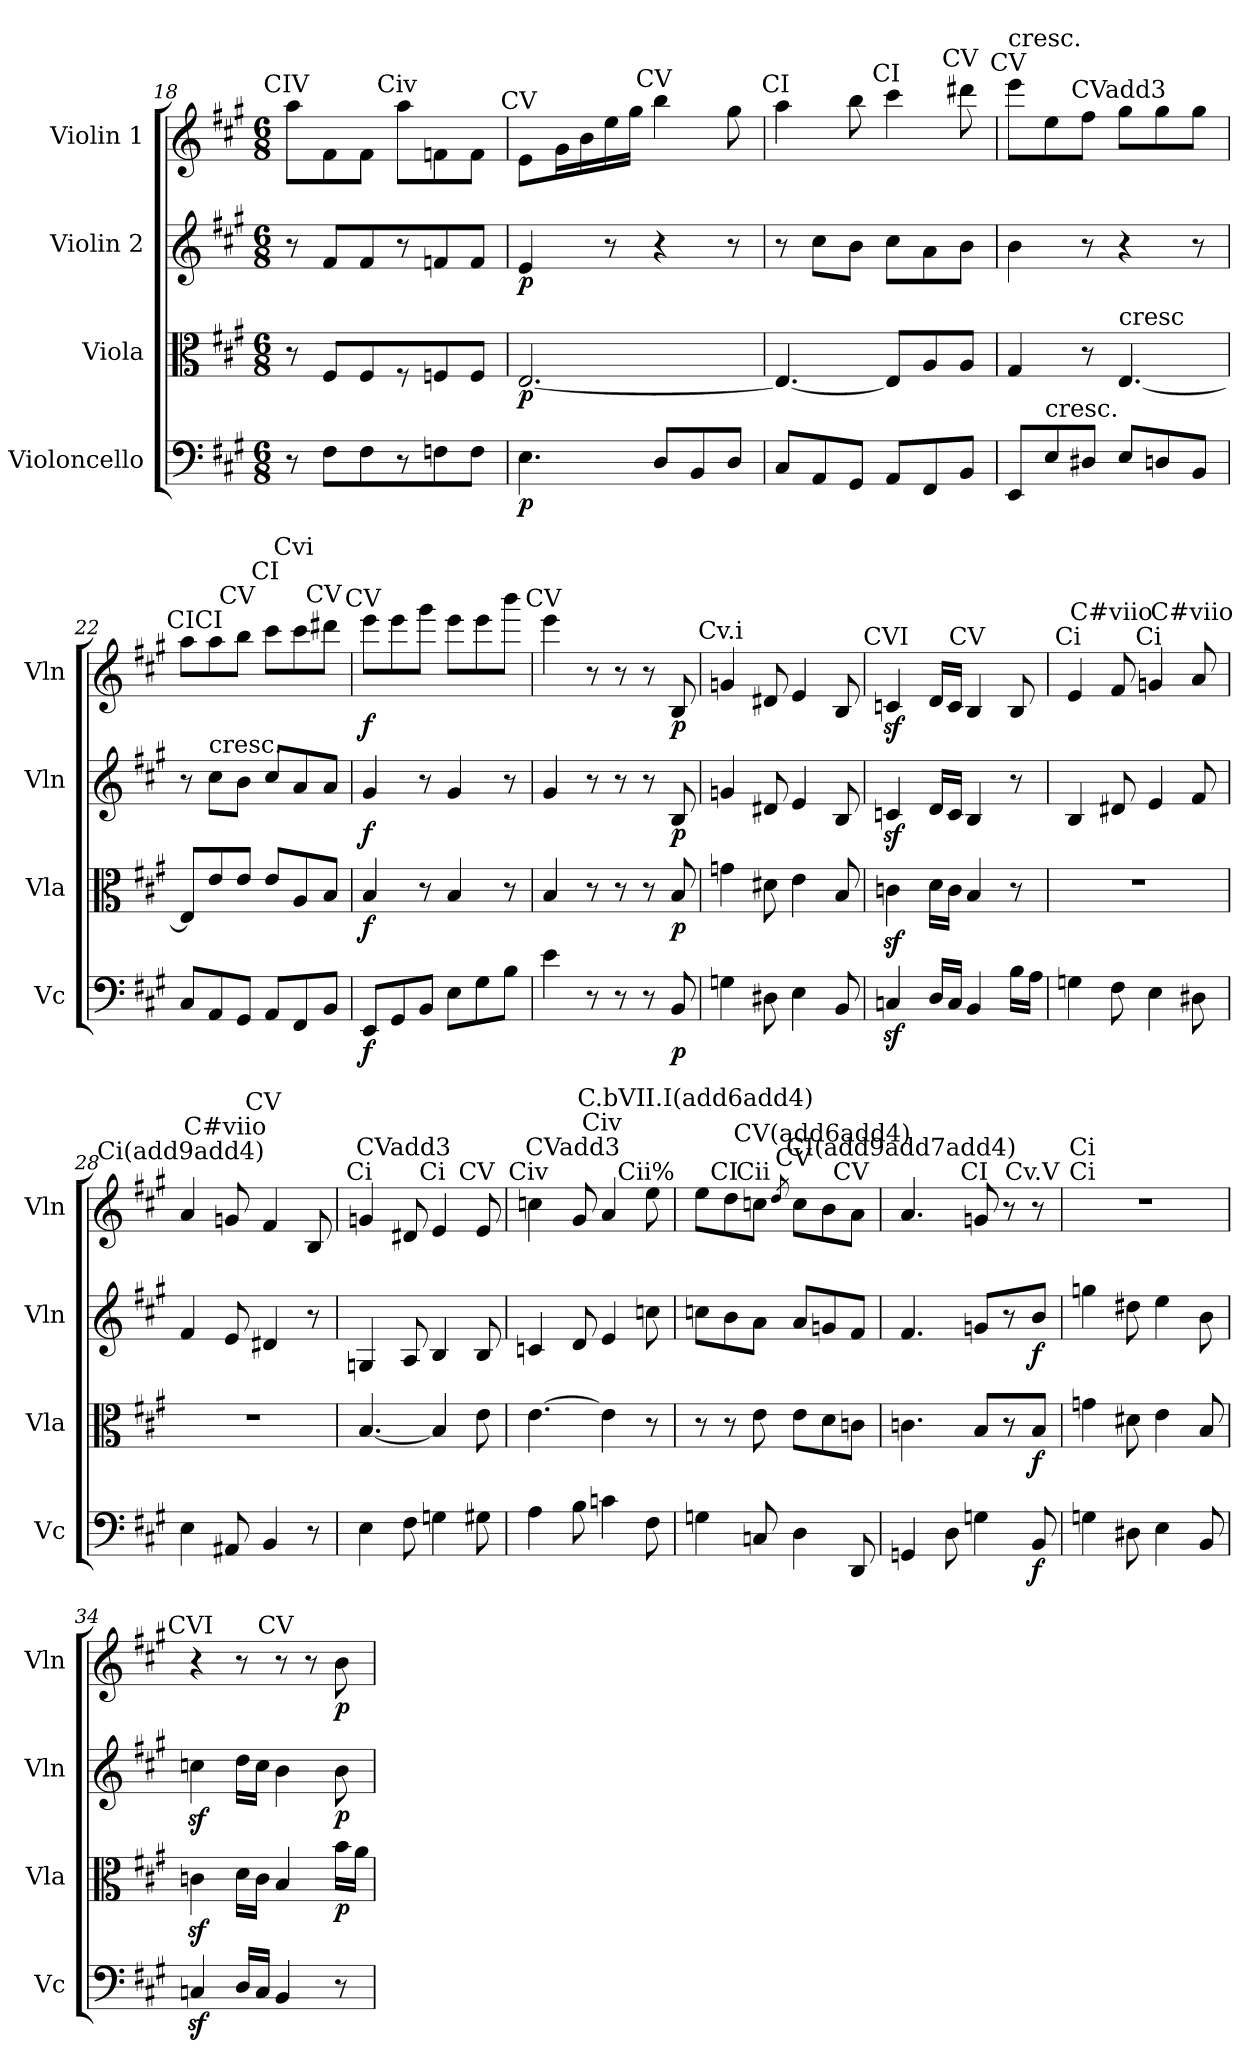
**kern	**dynam	**kern	**dynam	**kern	**dynam	**kern	**dynam
*part4	*part4	*part3	*part3	*part2	*part2	*part1	*part1
*staff4	*staff4	*staff3	*staff3	*staff2	*staff2	*staff1	*staff1
*I"Violoncello	*	*I"Viola	*	*I"Violin 2	*	*I"Violin 1	*
*I'Vc	*	*I'Vla	*	*I'Vln	*	*I'Vln	*
!!LO:PB:g=z
*clefF4	*	*clefC3	*	*clefG2	*	*clefG2	*
*k[f#c#g#]	*	*k[f#c#g#]	*	*k[f#c#g#]	*	*k[f#c#g#]	*
*A:	*	*A:	*	*A:	*	*A:	*
*M6/8	*	*M6/8	*	*M6/8	*	*M6/8	*
=18	=18	=18	=18	=18	=18	=18	=18
!	!	!	!	!	!	!LO:TX:a:cj:t=CIV	!
8r	.	8r	.	8r	.	8aa\L	.
8F#\L	.	8F#/L	.	8f#/L	.	8f#\	.
8F#\	.	8F#/	.	8f#/	.	8f#\J	.
!	!	!	!	!	!	!LO:TX:a:cj:t=Civ	!
8r	.	8r	.	8r	.	8aa\L	.
8Fn\	.	8Fn/	.	8fn/	.	8fn\	.
8F\J	.	8F/J	.	8f/J	.	8f\J	.
=19	=19	=19	=19	=19	=19	=19	=19
!	!	!	!	!	!	!LO:TX:a:cj:t=CV	!
!	!LO:DY:b	!	!LO:DY:b	!	!LO:DY:b	!	!
4.E\	p	[2.E/	p	4e/	p	8e\L	.
.	.	.	.	.	.	16g#\L	.
.	.	.	.	.	.	16b\	.
.	.	.	.	8r	.	16ee\	.
.	.	.	.	.	.	16gg#\JJ	.
!	!	!	!	!	!	!LO:TX:a:cj:t=CV	!
8D/L	.	.	.	4r	.	4bb\	.
8BB/	.	.	.	.	.	.	.
8D/J	.	.	.	8r	.	8gg#\	.
=20	=20	=20	=20	=20	=20	=20	=20
!	!	!	!	!	!	!LO:TX:a:cj:t=CI	!
8C#/L	.	4.E/_	.	8r	.	4aa\	.
8AA/	.	.	.	8cc#\L	.	.	.
8GG#/J	.	.	.	8b\J	.	8bb\	.
!	!	!	!	!	!	!LO:TX:a:cj:t=CI	!
8AA/L	.	8E/L]	.	8cc#\L	.	4ccc#\	.
8FF#/	.	8A/	.	8a\	.	.	.
!	!	!	!	!	!	!LO:TX:a:cj:t=CV	!
8BB/J	.	8A/J	.	8b\J	.	8ddd#X\	.
=21	=21	=21	=21	=21	=21	=21	=21
!	!	!	!	!	!	!LO:TX:a:cj:t=CV	!
!	!	!	!	!	!	!LO:TX:a:t=cresc.	!
8EE/L	.	4G#/	.	4b\	.	8eee\L	.
!LO:TX:a:t=cresc.	!	!	!	!	!	!	!
8E/	.	.	.	.	.	8ee\	.
8D#X/J	.	8r	.	8r	.	8ff#\J	.
!	!	!	!	!	!	!LO:TX:a:cj:t=CVadd3	!
!	!	!LO:TX:a:t=cresc	!	!	!	!	!
8E/L	.	[4.E/	.	4r	.	8gg#\L	.
8Dn/	.	.	.	.	.	8gg#\	.
8BB/J	.	.	.	8r	.	8gg#\J	.
!!LO:LB:g=z
=22	=22	=22	=22	=22	=22	=22	=22
!	!	!	!	!	!	!LO:TX:a:cj:t=CI	!
8C#/L	.	8E/L]	.	8r	.	8aa\L	.
!	!	!	!	!	!	!LO:TX:a:cj:t=CI	!
!	!	!	!	!LO:TX:a:t=cresc.	!	!	!
8AA/	.	8e/	.	8cc#\L	.	8aa\	.
!	!	!	!	!	!	!LO:TX:a:cj:t=CV	!
8GG#/J	.	8e/J	.	8b\J	.	8bb\J	.
!	!	!	!	!	!	!LO:TX:a:cj:t=CI	!
8AA/L	.	8e/L	.	8cc#/L	.	8ccc#\L	.
!	!	!	!	!	!	!LO:TX:a:cj:t=Cvi	!
8FF#/	.	8A/	.	8a/	.	8ccc#\	.
!	!	!	!	!	!	!LO:TX:a:cj:t=CV	!
8BB/J	.	8B/J	.	8a/J	.	8ddd#X\J	.
!!LO:PB:g=z
=23	=23	=23	=23	=23	=23	=23	=23
!	!	!	!	!	!	!LO:TX:a:cj:t=CV	!
!	!LO:DY:b	!	!LO:DY:b	!	!LO:DY:b	!	!LO:DY:b
8EE/L	f	4B/	f	4g#/	f	8eee\L	f
8GG#/	.	.	.	.	.	8eee\	.
8BB/J	.	8r	.	8r	.	8ggg#\J	.
8E\L	.	4B/	.	4g#/	.	8eee\L	.
8G#\	.	.	.	.	.	8eee\	.
8B\J	.	8r	.	8r	.	8bbb\J	.
=24	=24	=24	=24	=24	=24	=24	=24
!	!	!	!	!	!	!LO:TX:a:cj:t=CV	!
4e\	.	4B/	.	4g#/	.	4eee\	.
8r	.	8r	.	8r	.	8r	.
8r	.	8r	.	8r	.	8r	.
8r	.	8r	.	8r	.	8r	.
!	!LO:DY:b	!	!LO:DY:b	!	!LO:DY:b	!	!LO:DY:b
8BB/	p	8B/	p	8B/	p	8B/	p
=25	=25	=25	=25	=25	=25	=25	=25
!	!	!	!	!	!	!LO:TX:a:cj:t=Cv.i	!
4Gn\	.	4gn\	.	4gn/	.	4gn/	.
8D#X\	.	8d#X\	.	8d#X/	.	8d#X/	.
4E\	.	4e\	.	4e/	.	4e/	.
8BB/	.	8B/	.	8B/	.	8B/	.
=26	=26	=26	=26	=26	=26	=26	=26
!	!	!	!	!	!	!LO:TX:a:cj:t=CVI	!
4Cnz</	.	4cnz<\	.	4cnz</	.	4cnz</	.
16D/LL	.	16d\LL	.	16d/LL	.	16d/LL	.
16C/JJ	.	16c\JJ	.	16c/JJ	.	16c/JJ	.
!	!	!	!	!	!	!LO:TX:a:cj:t=CV	!
4BB/	.	4B/	.	4B/	.	4B/	.
16B\LL	.	8r	.	8r	.	8B/	.
16A\JJ	.	.	.	.	.	.	.
=27	=27	=27	=27	=27	=27	=27	=27
!	!	!	!	!	!	!LO:TX:a:cj:t=Ci	!
4Gn\	.	2.r	.	4B/	.	4e/	.
!	!	!	!	!	!	!LO:TX:a:cj:t=C#viio	!
8F#\	.	.	.	8d#X/	.	8f#/	.
!	!	!	!	!	!	!LO:TX:a:cj:t=Ci	!
4E\	.	.	.	4e/	.	4gn/	.
!	!	!	!	!	!	!LO:TX:a:cj:t=C#viio	!
8D#X\	.	.	.	8f#/	.	8a/	.
!!LO:LB:g=z
=28	=28	=28	=28	=28	=28	=28	=28
!	!	!	!	!	!	!LO:TX:a:cj:t=Ci(add9add4)	!
4E\	.	2.r	.	4f#/	.	4a/	.
!	!	!	!	!	!	!LO:TX:a:cj:t=C#viio	!
8AA#X/	.	.	.	8e/	.	8gn/	.
!	!	!	!	!	!	!LO:TX:a:cj:t=CV	!
4BB/	.	.	.	4d#X/	.	4f#/	.
8r	.	.	.	8r	.	8B/	.
=29	=29	=29	=29	=29	=29	=29	=29
!	!	!	!	!	!	!LO:TX:a:cj:t=Ci	!
4E\	.	[4.B/	.	4Gn/	.	4gn/	.
!	!	!	!	!	!	!LO:TX:a:cj:t=CVadd3	!
8F#\	.	.	.	8A/	.	8d#X/	.
!	!	!	!	!	!	!LO:TX:a:cj:t=Ci	!
4Gn\	.	4B/]	.	4B/	.	4e/	.
!	!	!	!	!	!	!LO:TX:a:cj:t=CV	!
8G#X\	.	8e\	.	8B/	.	8e/	.
=30	=30	=30	=30	=30	=30	=30	=30
!	!	!	!	!	!	!LO:TX:a:cj:t=Civ	!
4A\	.	[4.e\	.	4cn/	.	4ccn\	.
!	!	!	!	!	!	!LO:TX:a:cj:t=CVadd3	!
8B\	.	.	.	8d/	.	8g#/	.
!	!	!	!	!	!	!LO:TX:a:cj:t=Civ	!
4cn\	.	4e\]	.	4e/	.	4a/	.
!	!	!	!	!	!	!LO:TX:a:cj:t=Cii%	!
8F#\	.	8r	.	8ccn\	.	8ee\	.
!!LO:PB:g=z
=31	=31	=31	=31	=31	=31	=31	=31
!	!	!	!	!	!	!LO:TX:a:cj:t=C.bVII.I(add6add4)	!
4Gn\	.	8r	.	8ccn\L	.	8ee\L	.
!	!	!	!	!	!	!LO:TX:a:cj:t=CI	!
.	.	8r	.	8b\	.	8dd\	.
!	!	!	!	!	!	!LO:TX:a:cj:t=Cii	!
8Cn/	.	8e\	.	8a\J	.	8ccn\J	.
.	.	.	.	.	.	8qdd/	.
!	!	!	!	!	!	!LO:TX:a:cj:t=CV	!
4D\	.	8e\L	.	8a/L	.	8cc\L	.
!	!	!	!	!	!	!LO:TX:a:cj:t=CV(add6add4)	!
.	.	8d\	.	8gn/	.	8b\	.
!	!	!	!	!	!	!LO:TX:a:cj:t=CV	!
8DD/	.	8cn\J	.	8f#/J	.	8a\J	.
=32	=32	=32	=32	=32	=32	=32	=32
!	!	!	!	!	!	!LO:TX:a:cj:t=CI(add9add7add4)	!
4GGn/	.	4.cn\	.	4.f#/	.	4.a/	.
8D\	.	.	.	.	.	.	.
!	!	!	!	!	!	!LO:TX:a:cj:t=CI	!
4Gn\	.	8B/L	.	8gn/L	.	8gn/	.
.	.	8r	.	8r	.	8r	.
!	!	!	!	!	!	!LO:TX:a:cj:t=Cv.V	!
!	!LO:DY:b	!	!LO:DY:b	!	!LO:DY:b	!	!
8BB/	f	8B/J	f	8b/J	f	8r	.
!!LO:LB:g=z
=33	=33	=33	=33	=33	=33	=33	=33
!	!	!	!	!	!	!LO:TX:a:cj:t=Ci	!
!	!	!	!	!	!	!LO:TX:a:cj:t=Ci	!
4Gn\	.	4gn\	.	4ggn\	.	2.r	.
8D#X\	.	8d#X\	.	8dd#X\	.	.	.
4E\	.	4e\	.	4ee\	.	.	.
8BB/	.	8B/	.	8b\	.	.	.
=34	=34	=34	=34	=34	=34	=34	=34
!	!	!	!	!	!	!LO:TX:a:cj:t=CVI	!
4Cnz</	.	4cnz<\	.	4ccnz<\	.	4r	.
16D/LL	.	16d\LL	.	16dd\LL	.	8r	.
16C/JJ	.	16c\JJ	.	16cc\JJ	.	.	.
!	!	!	!	!	!	!LO:TX:a:cj:t=CV	!
4BB/	.	4B/	.	4b\	.	8r	.
.	.	.	.	.	.	8r	.
!	!	!	!LO:DY:b	!	!LO:DY:b	!	!LO:DY:b
8r	.	16b\LL	p	8b\	p	8b\	p
.	.	16a\JJ	.	.	.	.	.
=	=	=	=	=	=	=	=
*-	*-	*-	*-	*-	*-	*-	*-
